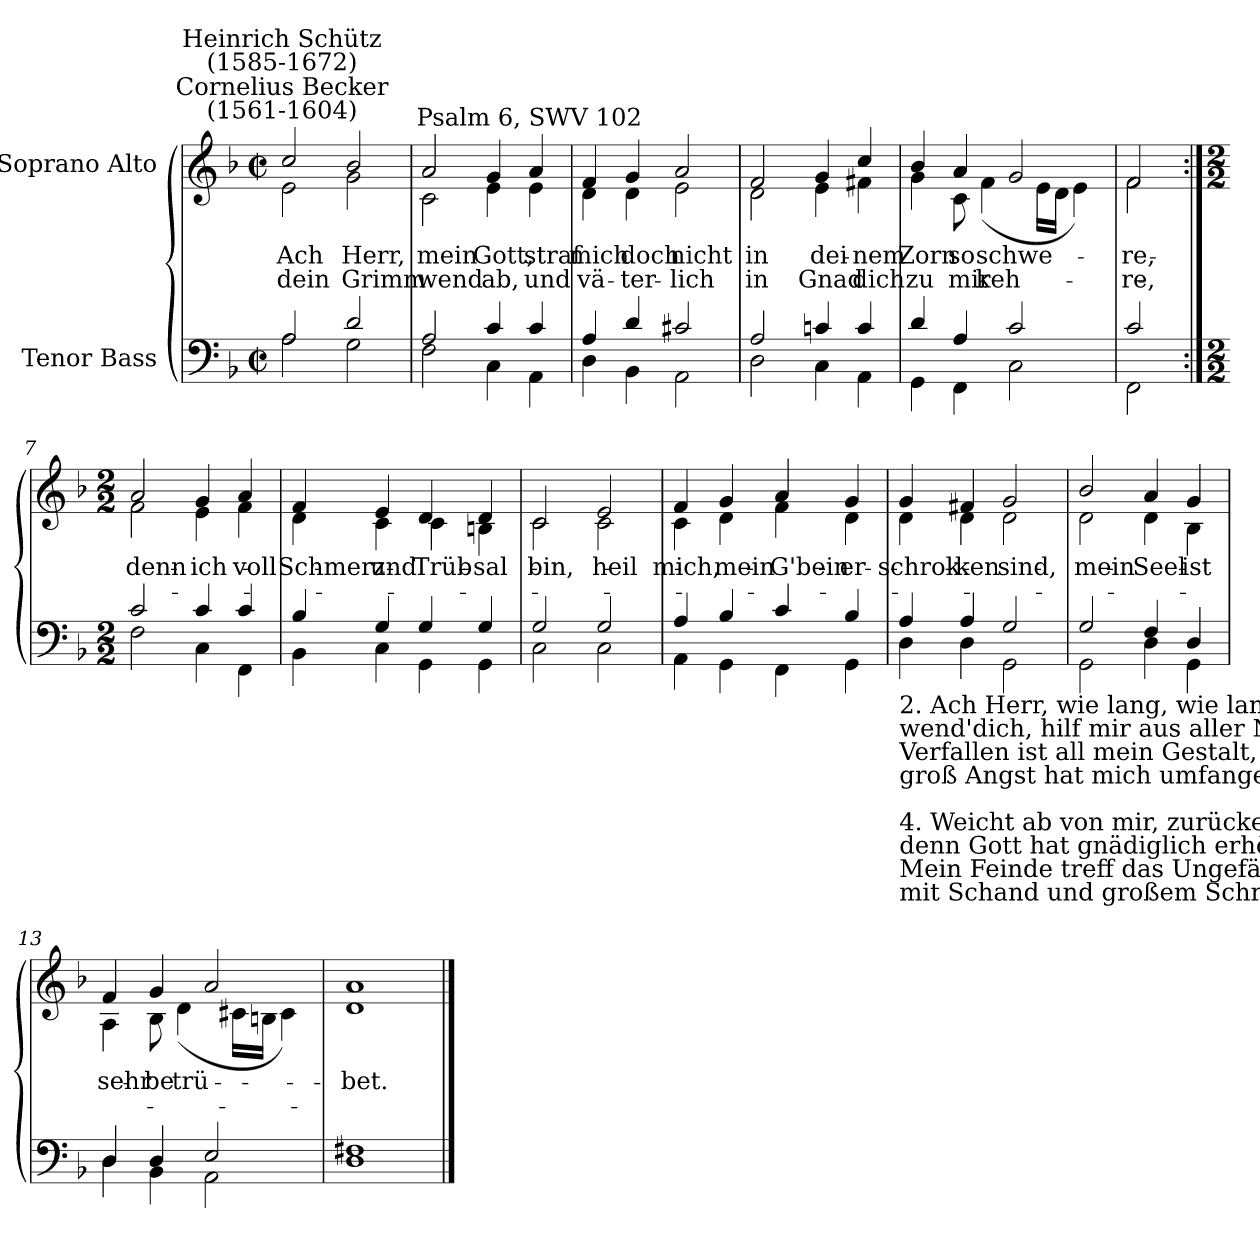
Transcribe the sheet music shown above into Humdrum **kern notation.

**kern	**kern	**text	**text
*part2	*part1	*part1	*part1
*staff2	*staff1	*staff1	*staff1
*I"Tenor Bass	*I"Soprano Alto	*	*
*clefF4	*clefG2	*	*
*k[b-]	*k[b-]	*	*
*F:	*F:	*	*
*M2/2	*M2/2	*	*
*met(c|)	*met(c|)	*	*
=1	=1	=1	=1
*^	*^	*	*
!	!	!LO:TX:a:cj:t=Cornelius Becker\n(1561-1604)	!	!	!
!	!	!LO:TX:a:cj:t=Heinrich Schütz\n(1585-1672)	!	!	!
!	!	!	!	!LO:LY:b	!LO:LY:b
2A/	2A\	2cc/	2e\	Ach	dein
!	!	!	!	!LO:LY:b	!LO:LY:b
2d/	2G\	2b-/	2g\	Herr,	Grimm
=2	=2	=2	=2	=2	=2
!	!	!	!	!LO:LY:b	!LO:LY:b
2A/	2F\	2a/	2c\	mein	wend
!	!	!	!	!LO:LY:b	!LO:LY:b
4c/	4C\	4g/	4e\	Gott,	ab,
!	!	!LO:TX:a:cj:t=Psalm 6, SWV 102	!	!	!
!	!	!	!	!LO:LY:b	!LO:LY:b
4c/	4AA\	4a/	4e\	straf	und
=3	=3	=3	=3	=3	=3
!	!	!	!	!LO:LY:b	!LO:LY:b
4A/	4D\	4f/	4d\	mich	vä-
!	!	!	!	!LO:LY:b	!LO:LY:b
4d/	4BB-\	4g/	4d\	-doch	ter-
!	!	!	!	!LO:LY:b	!LO:LY:b
2c#X/	2AA\	2a/	2e\	-nicht	lich
=4	=4	=4	=4	=4	=4
!	!	!	!	!LO:LY:b	!LO:LY:b
2A/	2D\	2f/	2d\	in	in
!	!	!	!	!LO:LY:b	!LO:LY:b
4cn/	4C\	4g/	4e\	dei-	-Gnad
!	!	!	!	!LO:LY:b	!LO:LY:b
4c/	4AA\	4cc/	4f#X\	nem	dich
=5	=5	=5	=5	=5	=5
!	!	!	!	!LO:LY:b	!LO:LY:b
4d/	4GG\	4b-/	4g\	Zorn	zu
!	!	!	!	!LO:LY:b	!LO:LY:b
4A/	4FF\	4a/	8c\	so	mir
!	!	!	!	!LO:LY:b	!LO:LY:b
.	.	.	(<4f\	schwe-	keh-
2c/	2C\	2g/	.	.	.
.	.	.	16e\LL	.	.
.	.	.	16d\JJ	.	.
.	.	.	4e\)	.	.
=6	=6	=6	=6	=6	=6
!	!	!	!	!LO:LY:b	!LO:LY:b
2c/	2FF\	2f/	2f\	re,	re,
!!LO:LB:g=z	!!
=7:|!	=7:|!	=7:|!	=7:|!	=7:|!	=7:|!
*M2/2	*	*M2/2	*	*	*
!	!	!	!	!LO:LY:b	!
2c/	2F\	2a/	2f\	denn	.
!	!	!	!	!LO:LY:b	!
4c/	4C\	4g/	4e\	ich	.
!	!	!	!	!LO:LY:b	!
4c/	4FF\	4a/	4f\	voll	.
=8	=8	=8	=8	=8	=8
!	!	!	!	!LO:LY:b	!
4B-/	4BB-\	4f/	4d\	Schmerz	.
!	!	!	!	!LO:LY:b	!
4G/	4C\	4e/	4c\	und	.
!	!	!	!	!LO:LY:b	!
4G/	4GG\	4d/	4c\	Trüb-	.
!	!	!	!	!LO:LY:b	!
4G/	4GG\	4d/	4Bn\	-sal	.
=9	=9	=9	=9	=9	=9
!	!	!	!	!LO:LY:b	!
2G/	2C\	2c/	2c\	bin,	.
!	!	!	!	!LO:LY:b	!
2G/	2C\	2e/	2c\	heil	.
=10	=10	=10	=10	=10	=10
!	!	!	!	!LO:LY:b	!
4A/	4AA\	4f/	4c\	mich,	.
!	!	!	!	!LO:LY:b	!
4B-/	4GG\	4g/	4d\	mein	.
!	!	!	!	!LO:LY:b	!
4c/	4FF\	4a/	4f\	G'bein	.
!	!	!	!	!LO:LY:b	!
4B-/	4GG\	4g/	4d\	er-	.
!!LO:LB:g=z	!!
=11	=11	=11	=11	=11	=11
!LO:TX:b:t=2. Ach Herr, wie lang, wie lang, o Gott? Sieh doch, wie ich mich quäle,\nwend'dich, hilf mir aus aller Not, g'nad meiner armen Seele.\nVerfallen ist all mein Gestalt, vor Trauern bin ich worden alt,\ngroß Angst hat mich umfangen.\n\n4. Weicht ab von mir, zurücke kehrt, Gottlosen insgemeine,\ndenn Gott hat gnädiglich erhört mein G'bet und flehend Weinen.\nMein Feinde treff das Ungefäll, daß sie zurück sich kehren schnell,\nmit Schand und großem Schrecken.	!	!	!	!	!
!	!	!	!	!LO:LY:b	!
4A/	4D\	4g/	4d\	-schrok-	.
!	!	!	!	!LO:LY:b	!
4A/	4D\	4f#X/	4d\	-ken	.
!	!	!	!	!LO:LY:b	!
2G/	2GG\	2g/	2d\	sind,	.
=12	=12	=12	=12	=12	=12
!	!	!	!	!LO:LY:b	!
2G/	2GG\	2b-/	2d\	mein	.
!	!	!	!	!LO:LY:b	!
4F/	4D\	4a/	4d\	Seel	.
!	!	!	!	!LO:LY:b	!
4D/	4GG\	4g/	4B-\	ist	.
=13	=13	=13	=13	=13	=13
!	!	!	!	!LO:LY:b	!
4D/	4D\	4f/	4A\	sehr	.
!	!	!	!	!LO:LY:b	!
4D/	4BB-\	4g/	8B-\	be-	.
!	!	!	!	!LO:LY:b	!
.	.	.	(<4d\	-trü-	.
2E/	2AA\	2a/	.	.	.
.	.	.	16c#X\LL	.	.
.	.	.	16Bn\JJ	.	.
.	.	.	4c#\)	.	.
=14	=14	=14	=14	=14	=14
!	!	!	!	!LO:LY:b	!
1F#X/	1D\	1a/	1d\	bet.	.
*v	*v	*	*	*	*
*	*v	*v	*	*
==	==	==	==
*-	*-	*-	*-
